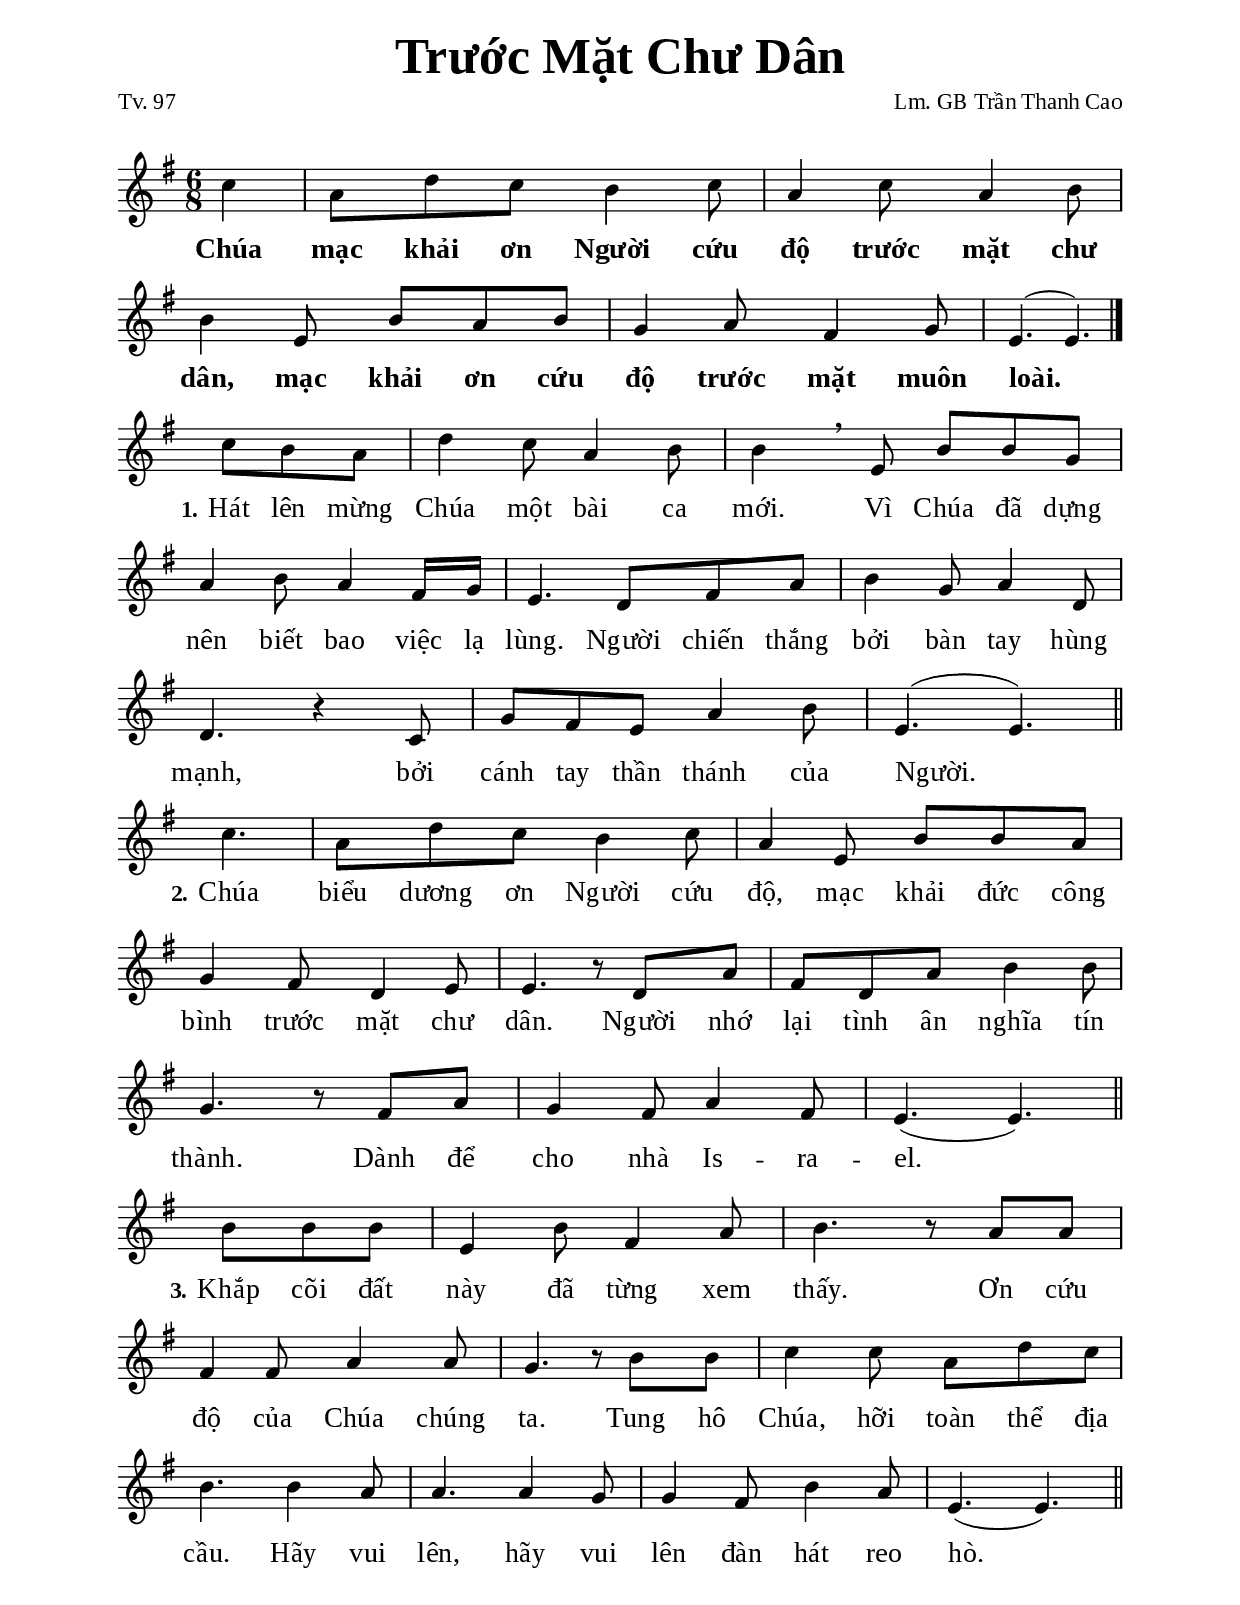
% Cài đặt chung
\version "2.22.1"
\include "english.ly"

\header {
  title = \markup { \fontsize #3 "Trước Mặt Chư Dân" }
  poet = "Tv. 97"
  composer = "Lm. GB Trần Thanh Cao"
  arranger = " "
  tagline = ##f
}

% Nhạc điệp khúc
nhacDiepKhuc = \relative c'' {
  \partial 4 c4 |
  a8 d c b4 c8 |
  a4 c8 a4 b8 |
  b4 e,8 b' a b |
  g4 a8 fs4 g8 |
  e4. \tweak extra-offset #'(0 . 3) ^( e) \bar "|."
}

% Nhạc phiên khúc
nhacPhienKhucMot = \relative c'' {
  \partial 4. c8 b a |
  d4 c8 a4 b8 |
  b4 \breathe e,8 b' b g |
  a4 b8 a4 fs16 g |
  e4. d8 fs a |
  b4 g8 a4 d,8 |
  d4. r4 c8 |
  g' fs e a4 b8 |
  e,4. \tweak extra-offset #'(0 . 3) ^(e) \bar "||"
}

nhacPhienKhucHai = \relative c'' {
  \partial 4. c4. |
  a8 d c b4 c8 |
  a4 e8 b' b a |
  g4 fs8 d4 e8 |
  e4. r8 d a' |
  fs d a' b4 b8 |
  g4. r8 fs a |
  g4 fs8 a4 fs8 |
  e4. (e) \bar "||"
}

nhacPhienKhucBa = \relative c'' {
  \partial 4. b8 b b |
  e,4 b'8 fs4 a8 |
  b4. r8 a a |
  fs4 fs8 a4 a8 |
  g4. r8 b b |
  c4 c8 a d c |
  b4. b4 a8 |
  a4. a4 g8 |
  g4 fs8 b4 a8 |
  e4. (e) \bar "||"
}

% Lời điệp khúc
loiDiepKhuc = \lyricmode {
  Chúa mạc khải ơn Người cứu độ trước mặt chư dân,
  mạc khải ơn cứu độ trước mặt muôn loài.
}

% Lời phiên khúc
loiPhienKhucMot = \lyricmode {
  \set stanza = #"1."
  Hát lên mừng Chúa một bài ca mới.
  Vì Chúa đã dựng nên biết bao việc lạ lùng.
  Người chiến thắng bởi bàn tay hùng mạnh,
  bởi cánh tay thần thánh của Người.
}

loiPhienKhucHai = \lyricmode {
  \set stanza = #"2."
  Chúa biểu dương ơn Người cứu độ,
  mạc khải đức công bình trước mặt chư dân.
  Người nhớ lại tình ân nghĩa tín thành.
  Dành để cho nhà Is -- ra -- el.
}

loiPhienKhucBa = \lyricmode {
  \set stanza = #"3."
  Khắp cõi đất này đã từng xem thấy.
  Ơn cứu độ của Chúa chúng ta.
  Tung hô Chúa, hỡi toàn thể địa cầu.
  Hãy vui lên, hãy vui lên đàn hát reo hò.
}


% Dàn trang
\paper {
  #(set-paper-size "a4")
  top-margin = 15\mm
  bottom-margin = 10\mm
  left-margin = 20\mm
  right-margin = 20\mm
  indent = #0
  #(define fonts
    (make-pango-font-tree
      "Liberation Serif"
      "Liberation Serif"
      "Liberation Serif"
      (/ 20 20)))
  page-count = #1
  system-system-spacing = #'((basic-distance . 12)
                             (minimum-distance . 12.5)
                             (padding . 1))
  score-system-spacing = #'((basic-distance . 12)
                             (minimum-distance . 12.5)
                             (padding . 1))
}

% Thiết lập tông và nhịp
TongNhip = { \key g \major \time 6/8 }

\score {
  \new ChoirStaff <<
    \new Staff = diepKhuc \with {
        \consists "Merge_rests_engraver"
        %\magnifyStaff #(magstep +1)
      }
      <<
      \new Voice = beSop {
        \TongNhip \stemNeutral \nhacDiepKhuc
      }
    >>
    \new Lyrics \with {
          \override VerticalAxisGroup.
            nonstaff-relatedstaff-spacing.padding = #1.2
          \override VerticalAxisGroup.
            nonstaff-unrelatedstaff-spacing.padding = #1
        }
        \lyricsto beSop \loiDiepKhuc
  >>
  \layout {
    \override Lyrics.LyricText.font-series = #'bold
    \override Lyrics.LyricText.font-size = #+2
    \override Lyrics.LyricSpace.minimum-distance = #4
    \override Score.BarNumber.break-visibility = ##(#f #f #f)
    \override Score.SpacingSpanner.uniform-stretching = ##t
  }
}

\score {
  \new ChoirStaff <<
    \new Staff = phienKhuc \with {
        %\magnifyStaff #(magstep +1)
      }
      <<
      \new Voice = beSop {
        \key g \major \time 6/8 \nhacPhienKhucMot
      }
    >>
    \new Lyrics \with {
          \override VerticalAxisGroup.
            nonstaff-relatedstaff-spacing.padding = #1.5
          \override VerticalAxisGroup.
            nonstaff-unrelatedstaff-spacing.padding = #1
        }
        \lyricsto beSop \loiPhienKhucMot
  >>
  \layout {
    \override Staff.TimeSignature.transparent = ##t
    \override Lyrics.LyricText.font-size = #+2
    \override Lyrics.LyricSpace.minimum-distance = #2
    \override Score.BarNumber.break-visibility = ##(#f #f #f)
    \override Score.SpacingSpanner.uniform-stretching = ##t
  } 
}

\score {
  \new ChoirStaff <<
    \new Staff = phienKhuc \with {
        %\magnifyStaff #(magstep +1)
      }
      <<
      \new Voice = beSop {
        \key g \major \time 6/8 \nhacPhienKhucHai
      }
    >>
    \new Lyrics \with {
          \override VerticalAxisGroup.
            nonstaff-relatedstaff-spacing.padding = #1
          \override VerticalAxisGroup.
            nonstaff-unrelatedstaff-spacing.padding = #1
        }
        \lyricsto beSop \loiPhienKhucHai
  >>
  \layout {
    \override Staff.TimeSignature.transparent = ##t
    \override Lyrics.LyricText.font-size = #+2
    \override Lyrics.LyricSpace.minimum-distance = #3
    \override Score.BarNumber.break-visibility = ##(#f #f #f)
    \override Score.SpacingSpanner.uniform-stretching = ##t
  } 
}

\score {
  \new ChoirStaff <<
    \new Staff = phienKhuc \with {
        %\magnifyStaff #(magstep +1)
      }
      <<
      \new Voice = beSop {
        \key g \major \time 6/8 \nhacPhienKhucBa
      }
    >>
    \new Lyrics \with {
          \override VerticalAxisGroup.
            nonstaff-relatedstaff-spacing.padding = #1.5
          \override VerticalAxisGroup.
            nonstaff-unrelatedstaff-spacing.padding = #1
        }
        \lyricsto beSop \loiPhienKhucBa
  >>
  \layout {
    \override Staff.TimeSignature.transparent = ##t
    \override Lyrics.LyricText.font-size = #+2
    \override Lyrics.LyricSpace.minimum-distance = #3
    \override Score.BarNumber.break-visibility = ##(#f #f #f)
    \override Score.SpacingSpanner.uniform-stretching = ##t
  } 
}
